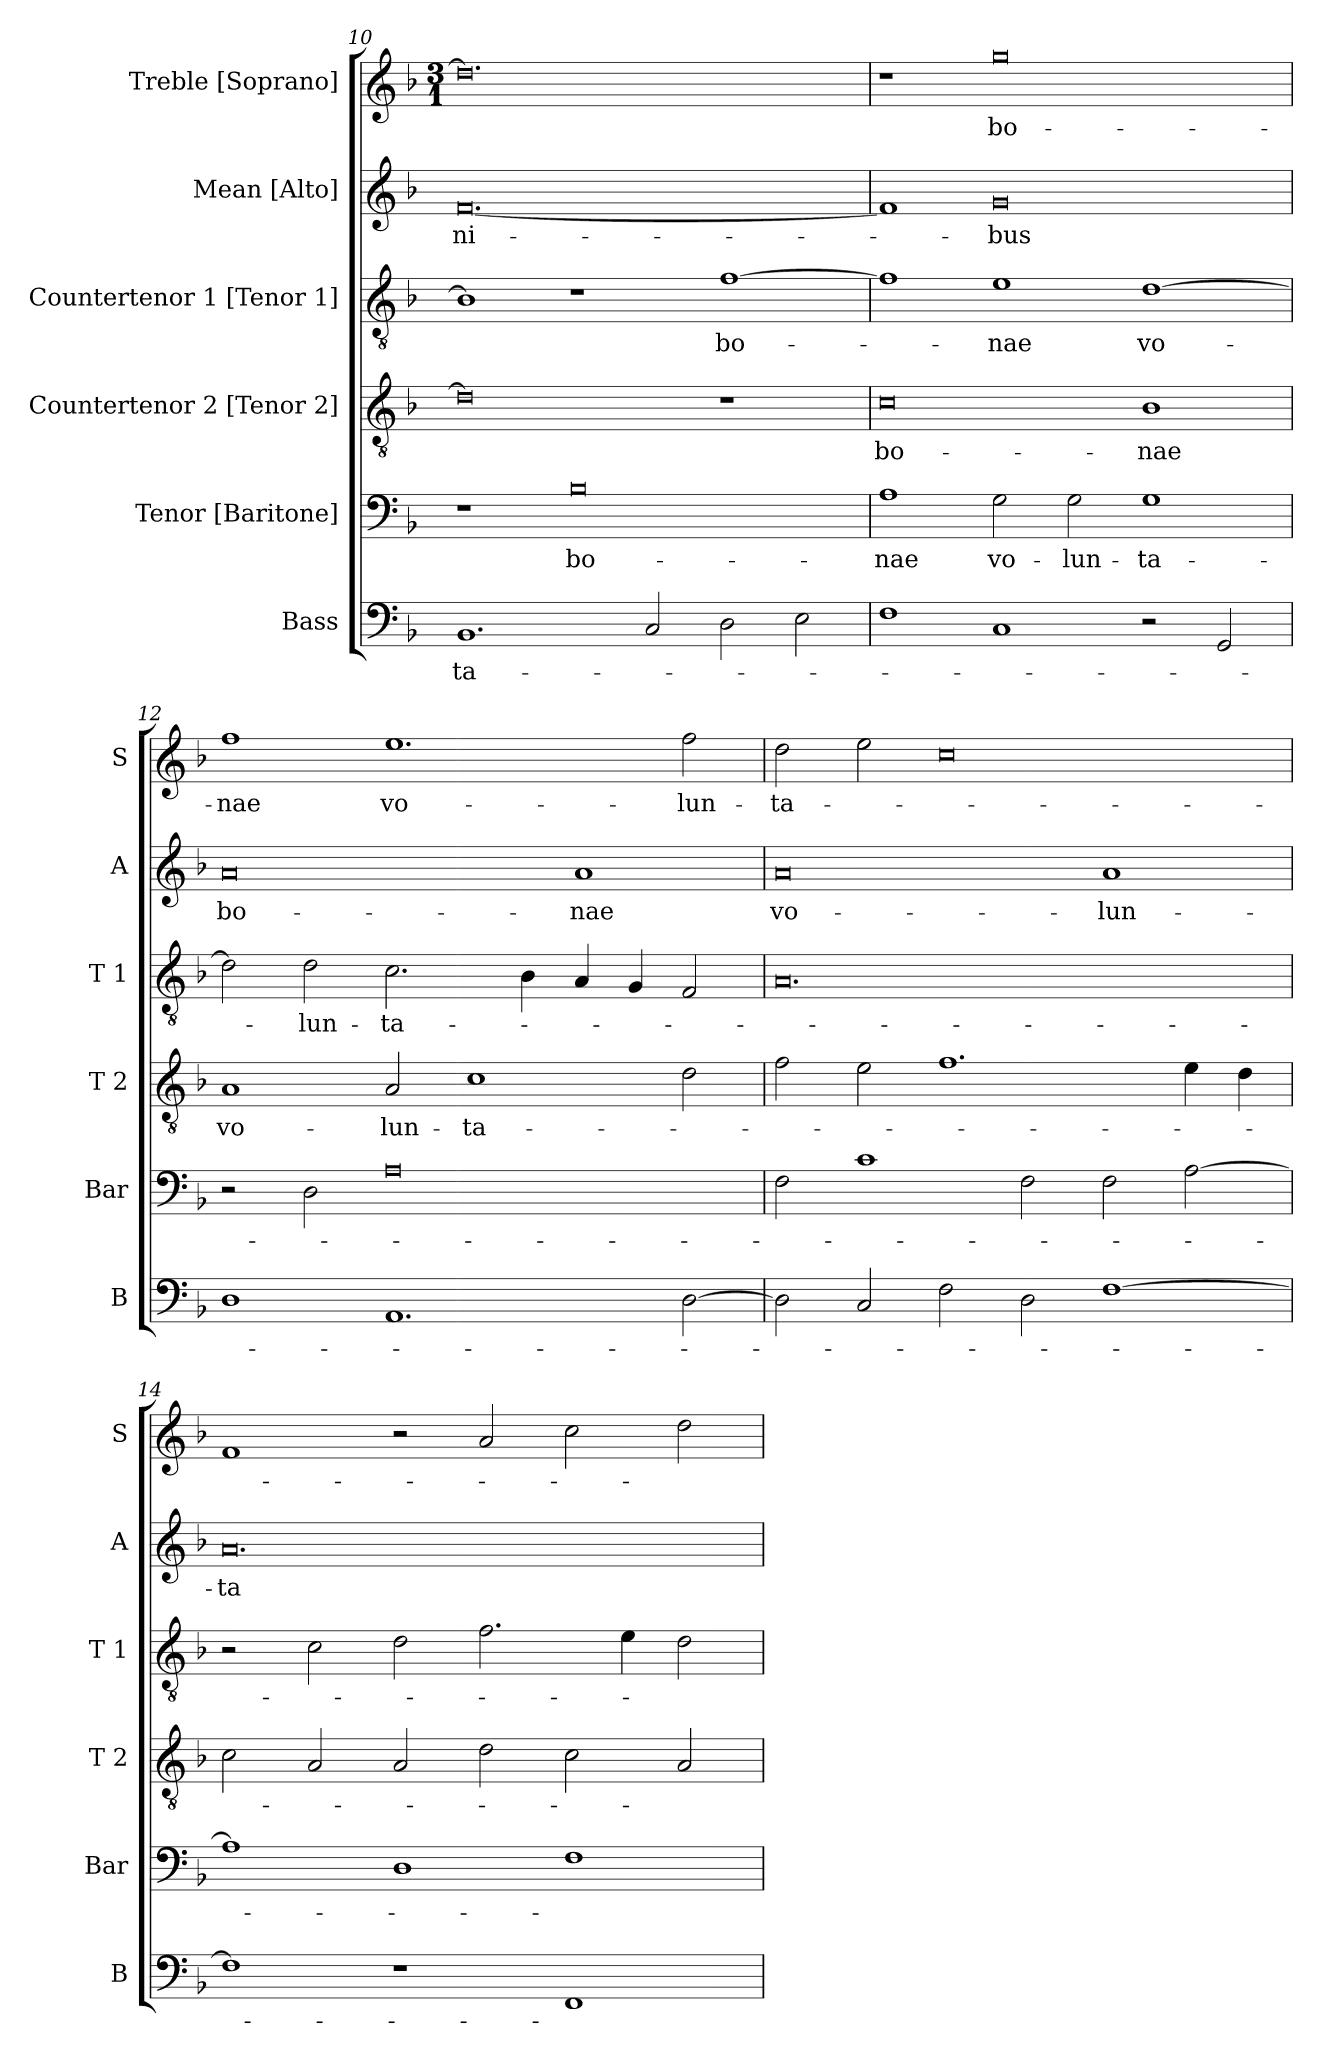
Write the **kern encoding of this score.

**kern	**text	**kern	**text	**kern	**text	**kern	**text	**kern	**text	**kern	**text
*part6	*part6	*part5	*part5	*part4	*part4	*part3	*part3	*part2	*part2	*part1	*part1
*staff6	*staff6	*staff5	*staff5	*staff4	*staff4	*staff3	*staff3	*staff2	*staff2	*staff1	*staff1
*I"Bass	*	*I"Tenor [Baritone]	*	*I"Countertenor 2 [Tenor 2]	*	*I"Countertenor 1 [Tenor 1]	*	*I"Mean [Alto]	*	*I"Treble [Soprano]	*
*I'B	*	*I'Bar	*	*I'T 2	*	*I'T 1	*	*I'A	*	*I'S	*
*clefF4	*	*clefF4	*	*clefGv2	*	*clefGv2	*	*clefG2	*	*clefG2	*
*k[b-]	*	*k[b-]	*	*k[b-]	*	*k[b-]	*	*k[b-]	*	*k[b-]	*
*d:	*	*d:	*	*d:	*	*d:	*	*d:	*	*d:	*
*	*	*	*	*	*	*	*	*	*	*M3/1	*
=10	=10	=10	=10	=10	=10	=10	=10	=10	=10	=10	=10
1.BB-	-ta-	1r	.	0d]	.	1B-]	.	[0.f	-ni-	0.dd]	.
.	.	0B-	bo-	.	.	1r	.	.	.	.	.
2C/	.	.	.	.	.	.	.	.	.	.	.
2D\	.	.	.	1r	.	[1f	bo-	.	.	.	.
2E\	.	.	.	.	.	.	.	.	.	.	.
=11	=11	=11	=11	=11	=11	=11	=11	=11	=11	=11	=11
1F	.	1A	-nae	0c	bo-	1f]	.	1f]	.	1r	.
1C	.	2G\	vo-	.	.	1e	-nae	0g	-bus	0gg	bo-
.	.	2G\	-lun-	.	.	.	.	.	.	.	.
2r	.	1G	-ta-	1B-	-nae	[1d	vo-	.	.	.	.
2GG/	.	.	.	.	.	.	.	.	.	.	.
=12	=12	=12	=12	=12	=12	=12	=12	=12	=12	=12	=12
1D	.	2r	.	1A	vo-	2d\]	.	0a	bo-	1ff	-nae
.	.	2D\	.	.	.	2d\	-lun-	.	.	.	.
1.AA	.	0A	.	2A/	-lun-	2.c\	-ta-	.	.	1.ee	vo-
.	.	.	.	1c	-ta-	.	.	.	.	.	.
.	.	.	.	.	.	4B-\	.	.	.	.	.
.	.	.	.	.	.	4A/	.	1a	-nae	.	.
.	.	.	.	.	.	4G/	.	.	.	.	.
[2D\	.	.	.	2d\	.	2F/	.	.	.	2ff\	-lun-
=13	=13	=13	=13	=13	=13	=13	=13	=13	=13	=13	=13
2D\]	.	2F\	.	2f\	.	0.A	.	0a	vo-	2dd\	-ta-
2C/	.	1c	.	2e\	.	.	.	.	.	2ee\	.
2F\	.	.	.	1.f	.	.	.	.	.	0cc	.
2D\	.	2F\	.	.	.	.	.	.	.	.	.
[1F	.	2F\	.	.	.	.	.	1a	-lun-	.	.
.	.	[2A\	.	4e\	.	.	.	.	.	.	.
.	.	.	.	4d\	.	.	.	.	.	.	.
!!LO:LB:g=z
=14	=14	=14	=14	=14	=14	=14	=14	=14	=14	=14	=14
1F]	.	1A]	.	2c\	.	2r	.	0.a	-ta-	1f	.
.	.	.	.	2A/	.	2c\	.	.	.	.	.
1r	.	1D	.	2A/	.	2d\	.	.	.	2r	.
.	.	.	.	2d\	.	2.f\	.	.	.	2a/	.
1FF	.	1F	.	2c\	.	.	.	.	.	2cc\	.
.	.	.	.	.	.	4e\	.	.	.	.	.
.	.	.	.	2A/	.	2d\	.	.	.	2dd\	.
=	=	=	=	=	=	=	=	=	=	=	=
*-	*-	*-	*-	*-	*-	*-	*-	*-	*-	*-	*-
